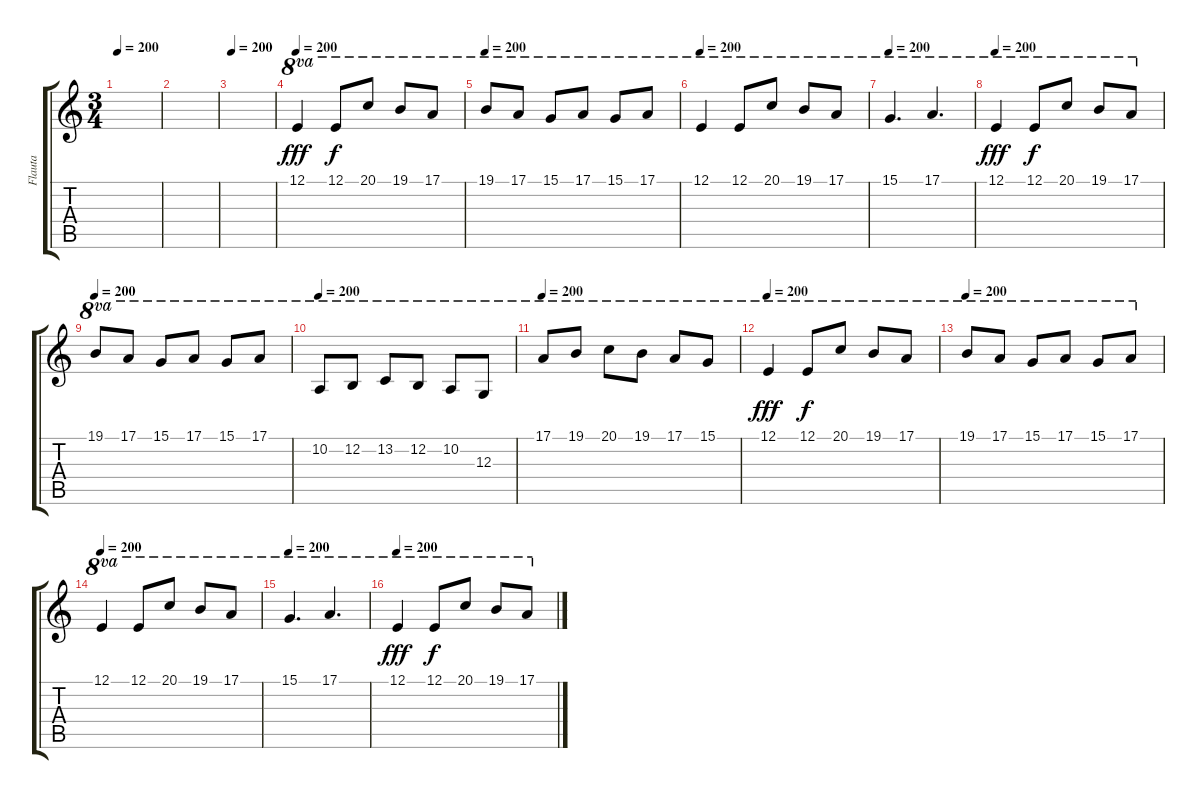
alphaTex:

\track ("Flauta" "Flauta") {instrument flute}
\staff {score tabs}
\tuning (E4 B3 G3 D3 A2 E2) {hide}
\ts (3 4)
\tempo 200
\clef g2
\ks c
|
|
\tempo 200
|
\tempo 200
12.1.4{ot 8va dy fff} 12.1.8{ot 8va dy f} 20.1.8{ot 8va} 19.1.8{ot 8va} 17.1.8{ot 8va} |
\tempo 200
19.1.8{ot 8va} 17.1.8{ot 8va} 15.1.8{ot 8va} 17.1.8{ot 8va} 15.1.8{ot 8va} 17.1.8{ot 8va} |
\tempo 200
12.1.4{ot 8va} 12.1.8{ot 8va} 20.1.8{ot 8va} 19.1.8{ot 8va} 17.1.8{ot 8va} |
\tempo 200
15.1.4{d ot 8va} 17.1.4{d ot 8va} |
\tempo 200
12.1.4{ot 8va dy fff} 12.1.8{ot 8va dy f} 20.1.8{ot 8va} 19.1.8{ot 8va} 17.1.8{ot 8va} |
\tempo 200
19.1.8{ot 8va} 17.1.8{ot 8va} 15.1.8{ot 8va} 17.1.8{ot 8va} 15.1.8{ot 8va} 17.1.8{ot 8va} |
\tempo 200
10.2.8{ot 8va} 12.2.8{ot 8va} 13.2.8{ot 8va} 12.2.8{ot 8va} 10.2.8{ot 8va} 12.3.8{ot 8va} |
\tempo 200
17.1.8{ot 8va} 19.1.8{ot 8va} 20.1.8{ot 8va} 19.1.8{ot 8va} 17.1.8{ot 8va} 15.1.8{ot 8va} |
\tempo 200
12.1.4{ot 8va dy fff} 12.1.8{ot 8va dy f} 20.1.8{ot 8va} 19.1.8{ot 8va} 17.1.8{ot 8va} |
\tempo 200
19.1.8{ot 8va} 17.1.8{ot 8va} 15.1.8{ot 8va} 17.1.8{ot 8va} 15.1.8{ot 8va} 17.1.8{ot 8va} |
\tempo 200
12.1.4{ot 8va} 12.1.8{ot 8va} 20.1.8{ot 8va} 19.1.8{ot 8va} 17.1.8{ot 8va} |
\tempo 200
15.1.4{d ot 8va} 17.1.4{d ot 8va} |
\tempo 200
12.1.4{ot 8va dy fff} 12.1.8{ot 8va dy f} 20.1.8{ot 8va} 19.1.8{ot 8va} 17.1.8{ot 8va}
